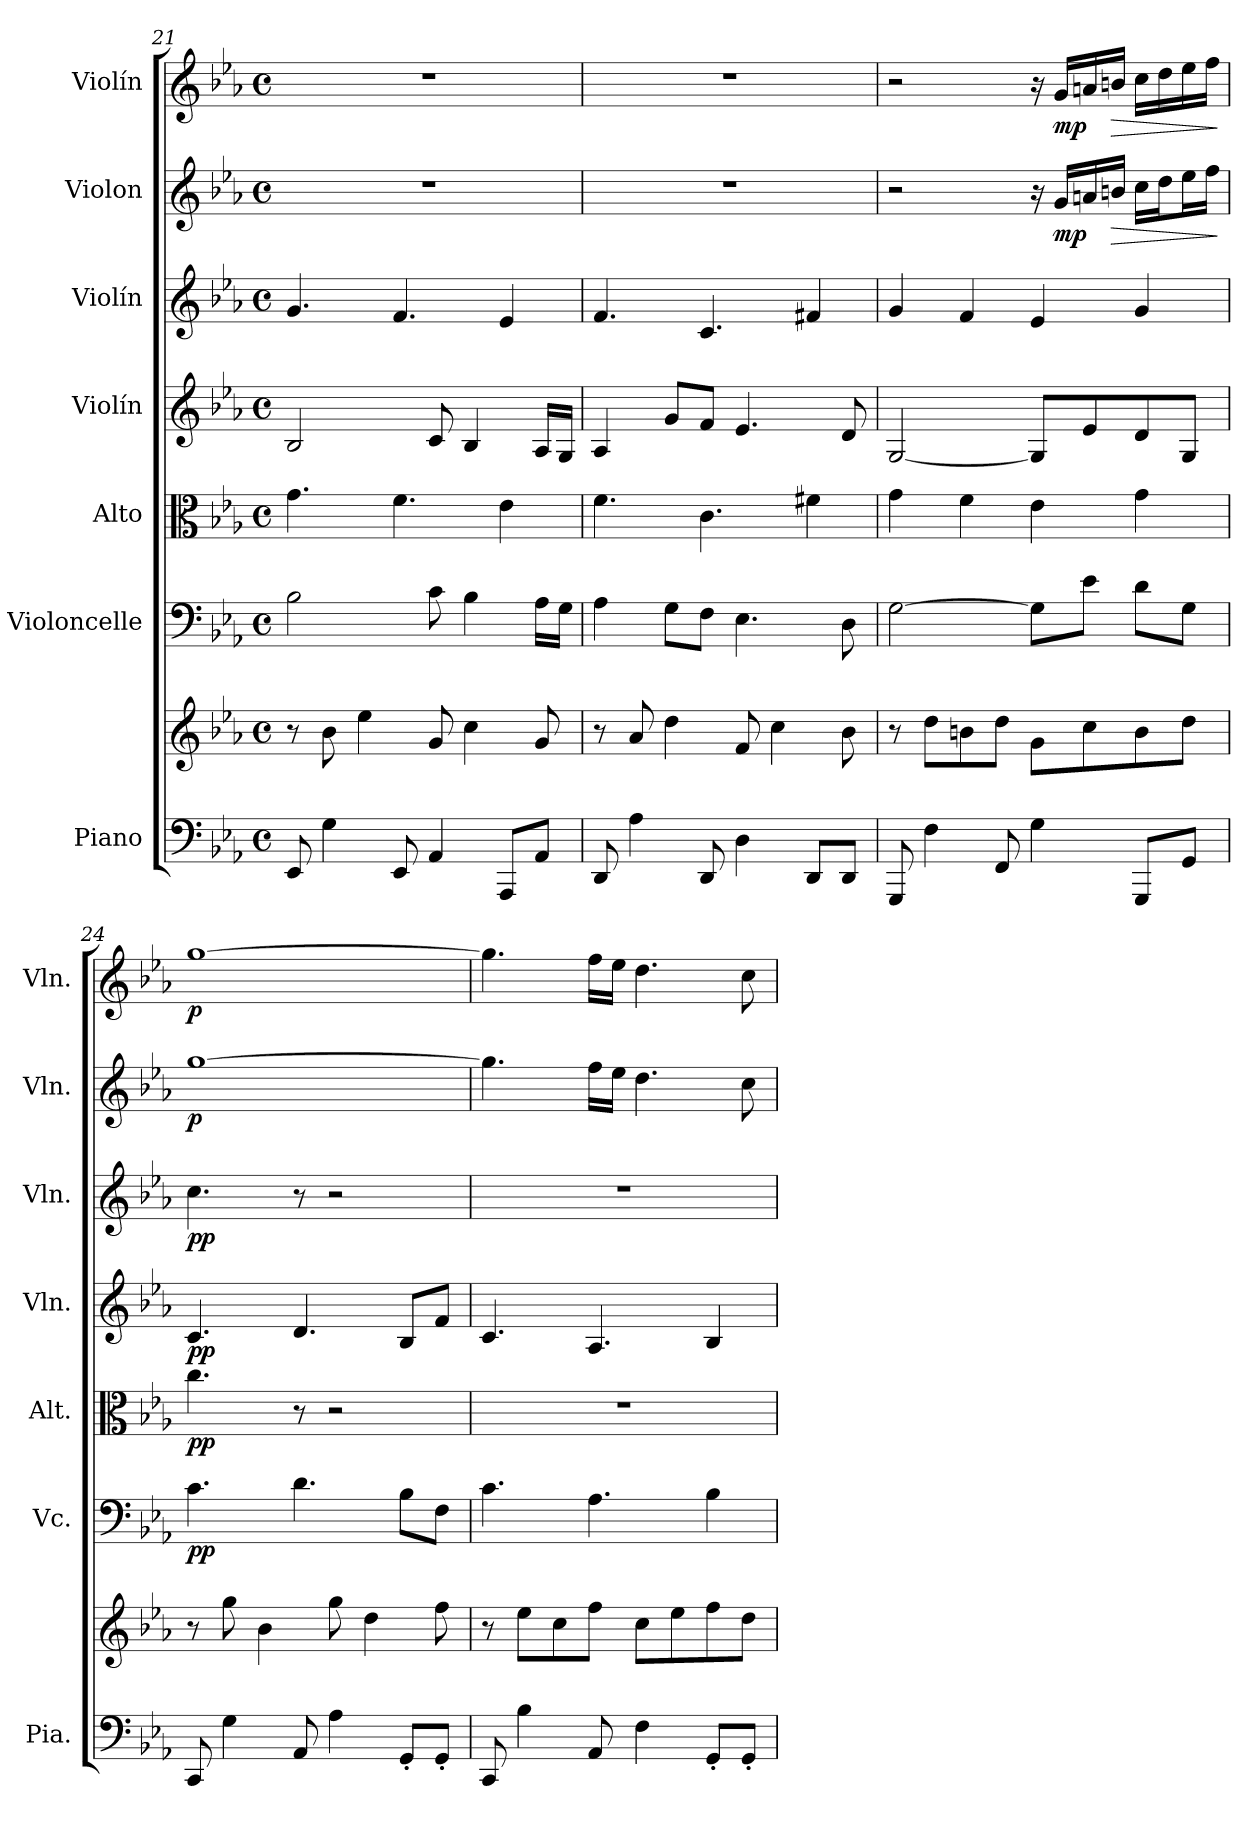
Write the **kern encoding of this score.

**kern	**kern	**kern	**dynam	**kern	**dynam	**kern	**dynam	**kern	**dynam	**kern	**dynam	**kern	**dynam
*part7	*part7	*part6	*part6	*part5	*part5	*part4	*part4	*part3	*part3	*part2	*part2	*part1	*part1
*staff8	*staff7	*staff6	*staff6	*staff5	*staff5	*staff4	*staff4	*staff3	*staff3	*staff2	*staff2	*staff1	*staff1
*I"Piano	*	*I"Violoncelle	*	*I"Alto	*	*I"Violín	*	*I"Violín	*	*I"Violon	*	*I"Violín	*
*I'Pia.	*	*I'Vc.	*	*I'Alt.	*	*I'Vln.	*	*I'Vln.	*	*I'Vln.	*	*I'Vln.	*
*clefF4	*clefG2	*clefF4	*	*clefC3	*	*clefG2	*	*clefG2	*	*clefG2	*	*clefG2	*
*k[b-e-a-]	*k[b-e-a-]	*k[b-e-a-]	*	*k[b-e-a-]	*	*k[b-e-a-]	*	*k[b-e-a-]	*	*k[b-e-a-]	*	*k[b-e-a-]	*
*M4/4	*M4/4	*M4/4	*	*M4/4	*	*M4/4	*	*M4/4	*	*M4/4	*	*M4/4	*
*met(c)	*met(c)	*met(c)	*	*met(c)	*	*met(c)	*	*met(c)	*	*met(c)	*	*met(c)	*
=21	=21	=21	=21	=21	=21	=21	=21	=21	=21	=21	=21	=21	=21
8EE-/	8r	2B-\	.	4.g\	.	2B-/	.	4.g/	.	1r	.	1r	.
4G\	8b-\	.	.	.	.	.	.	.	.	.	.	.	.
.	4ee-\	.	.	.	.	.	.	.	.	.	.	.	.
8EE-/	.	.	.	4.f\	.	.	.	4.f/	.	.	.	.	.
4AA-/	8g/	8c\	.	.	.	8c/	.	.	.	.	.	.	.
.	4cc\	4B-\	.	.	.	4B-/	.	.	.	.	.	.	.
8AAA-/L	.	.	.	4e-\	.	.	.	4e-/	.	.	.	.	.
8AA-/J	8g/	16A-\LL	.	.	.	16A-/LL	.	.	.	.	.	.	.
.	.	16G\JJ	.	.	.	16G/JJ	.	.	.	.	.	.	.
=22	=22	=22	=22	=22	=22	=22	=22	=22	=22	=22	=22	=22	=22
8DD/	8r	4A-\	.	4.f\	.	4A-/	.	4.f/	.	1r	.	1r	.
4A-\	8a-/	.	.	.	.	.	.	.	.	.	.	.	.
.	4dd\	8G\L	.	.	.	8g/L	.	.	.	.	.	.	.
8DD/	.	8F\J	.	4.c\	.	8f/J	.	4.c/	.	.	.	.	.
4D\	8f/	4.E-\	.	.	.	4.e-/	.	.	.	.	.	.	.
.	4cc\	.	.	.	.	.	.	.	.	.	.	.	.
8DD/L	.	.	.	4f#X\	.	.	.	4f#X/	.	.	.	.	.
8DD/J	8b-\	8D\	.	.	.	8d/	.	.	.	.	.	.	.
!!LO:PB:g=z
=23	=23	=23	=23	=23	=23	=23	=23	=23	=23	=23	=23	=23	=23
8GGG/	8r	[2G\	.	4g\	.	[2G/	.	4g/	.	2r	.	2r	.
4F\	8dd\L	.	.	.	.	.	.	.	.	.	.	.	.
.	8bn\	.	.	4f\	.	.	.	4f/	.	.	.	.	.
8FF/	8dd\J	.	.	.	.	.	.	.	.	.	.	.	.
4G\	8g\L	8G\L]	.	4e-\	.	8G/L]	.	4e-/	.	16r	.	16r	.
!	!	!	!	!	!	!	!	!	!	!	!LO:DY:b	!	!LO:DY:b
.	.	.	.	.	.	.	.	.	.	16g/LL	mp	16g/LL	mp
.	8cc\	8e-\J	.	.	.	8e-/	.	.	.	16an/	.	16an/	.
!	!	!	!	!	!	!	!	!	!	!	!LO:HP:b	!	!LO:HP:b
.	.	.	.	.	.	.	.	.	.	16bn/JJ	>	16bn/JJ	>
8GGG/L	8b\	8d\L	.	4g\	.	8d/	.	4g/	.	16cc\LL	.	16cc\LL	.
.	.	.	.	.	.	.	.	.	.	16dd\J	.	16dd\	.
8GG/J	8dd\J	8G\J	.	.	.	8G/J	.	.	.	16ee-\L	.	16ee-\	.
.	.	.	.	.	.	.	.	.	.	16ff\JJ	.	16ff\JJ	.
.	.	.	.	.	.	.	.	.	.	.	]	.	]
=24	=24	=24	=24	=24	=24	=24	=24	=24	=24	=24	=24	=24	=24
!	!	!	!LO:DY:b	!	!LO:DY:b	!	!LO:DY:b	!	!LO:DY:b	!	!LO:DY:b	!	!LO:DY:b
8CC/	8r	4.c\	pp	4.cc\	pp	4.c/	pp	4.cc\	pp	[1gg	p	[1gg	p
4G\	8gg\	.	.	.	.	.	.	.	.	.	.	.	.
.	4b-\	.	.	.	.	.	.	.	.	.	.	.	.
8AA-/	.	4.d\	.	8r	.	4.d/	.	8r	.	.	.	.	.
4A-\	8gg\	.	.	2r	.	.	.	2r	.	.	.	.	.
.	4dd\	.	.	.	.	.	.	.	.	.	.	.	.
8GG'/L	.	8B-\L	.	.	.	8B-/L	.	.	.	.	.	.	.
8GG'/J	8ff\	8F\J	.	.	.	8f/J	.	.	.	.	.	.	.
=25	=25	=25	=25	=25	=25	=25	=25	=25	=25	=25	=25	=25	=25
8CC/	8r	4.c\	.	1r	.	4.c/	.	1r	.	4.gg\]	.	4.gg\]	.
4B-\	8ee-\L	.	.	.	.	.	.	.	.	.	.	.	.
.	8cc\	.	.	.	.	.	.	.	.	.	.	.	.
8AA-/	8ff\J	4.A-\	.	.	.	4.A-/	.	.	.	16ff\LL	.	16ff\LL	.
.	.	.	.	.	.	.	.	.	.	16ee-\JJ	.	16ee-\JJ	.
4F\	8cc\L	.	.	.	.	.	.	.	.	4.dd\	.	4.dd\	.
.	8ee-\	.	.	.	.	.	.	.	.	.	.	.	.
8GG'/L	8ff\	4B-\	.	.	.	4B-/	.	.	.	.	.	.	.
8GG'/J	8dd\J	.	.	.	.	.	.	.	.	8cc\	.	8cc\	.
=	=	=	=	=	=	=	=	=	=	=	=	=	=
*-	*-	*-	*-	*-	*-	*-	*-	*-	*-	*-	*-	*-	*-
